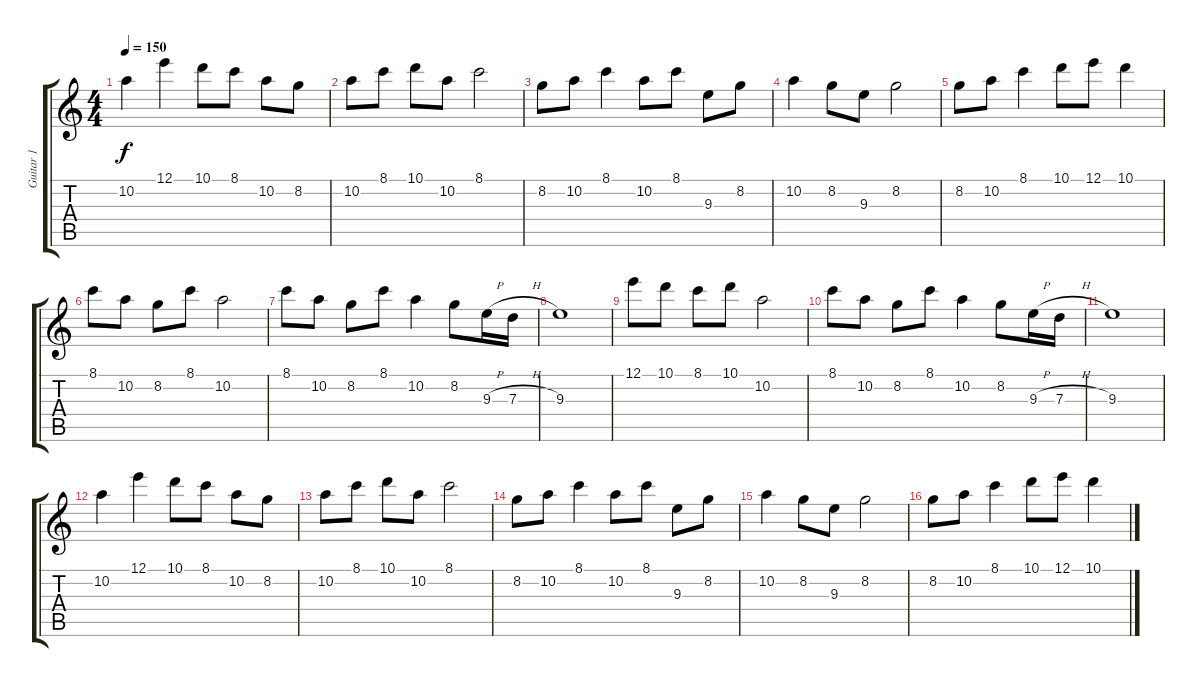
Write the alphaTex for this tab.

\track ("Guitar 1" "Guitar 1") {instrument electricguitarjazz}
\staff {score tabs}
\tuning (E4 B3 G3 D3 A2 E2) {hide}
\ts (4 4)
\tempo 150
\clef g2
\ks c
10.2.4{dy f instrument electricguitarjazz} 12.1.4 10.1.8 8.1.8 10.2.8 8.2.8 |
10.2.8 8.1.8 10.1.8 10.2.8 8.1.2 |
8.2.8 10.2.8 8.1.4 10.2.8 8.1.8 9.3.8 8.2.8 |
10.2.4 8.2.8 9.3.8 8.2.2 |
8.2.8 10.2.8 8.1.4 10.1.8 12.1.8 10.1.4 |
8.1.8 10.2.8 8.2.8 8.1.8 10.2.2 |
8.1.8 10.2.8 8.2.8 8.1.8 10.2.4 8.2.8 9.3{h}.16 7.3{h}.16 |
9.3.1 |
12.1.8 10.1.8 8.1.8 10.1.8 10.2.2 |
8.1.8 10.2.8 8.2.8 8.1.8 10.2.4 8.2.8 9.3{h}.16 7.3{h}.16 |
9.3.1 |
10.2.4 12.1.4 10.1.8 8.1.8 10.2.8 8.2.8 |
10.2.8 8.1.8 10.1.8 10.2.8 8.1.2 |
8.2.8 10.2.8 8.1.4 10.2.8 8.1.8 9.3.8 8.2.8 |
10.2.4 8.2.8 9.3.8 8.2.2 |
8.2.8 10.2.8 8.1.4 10.1.8 12.1.8 10.1.4
